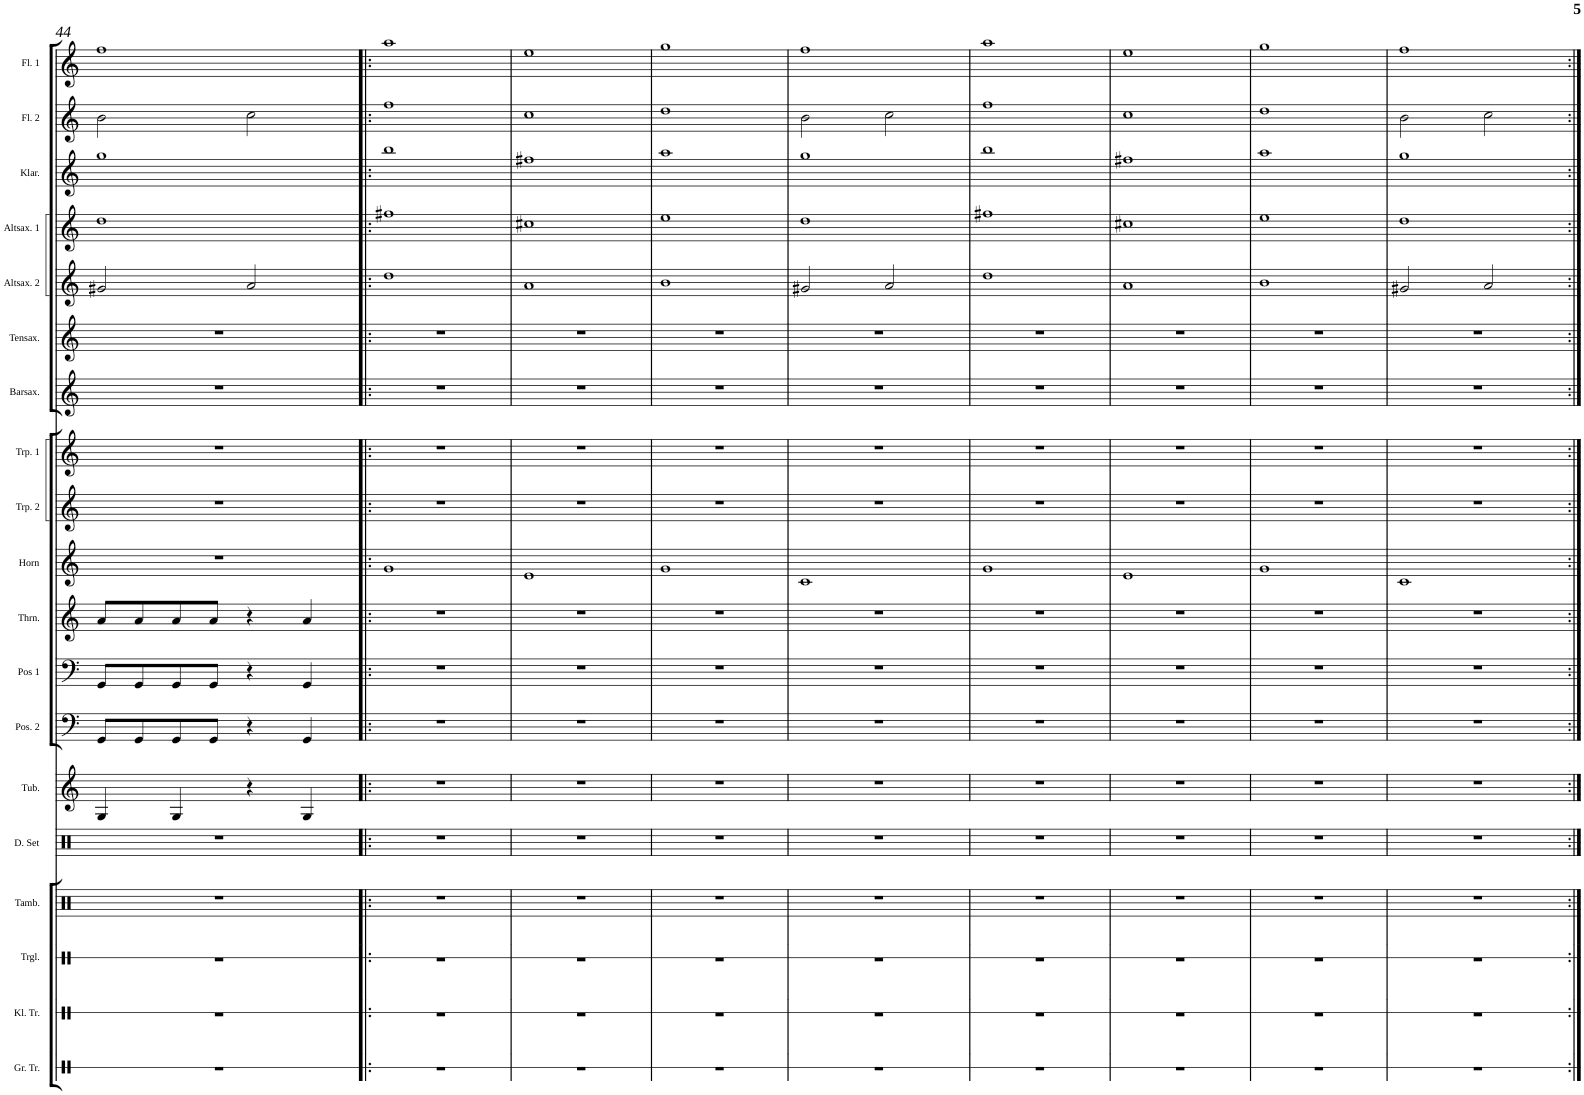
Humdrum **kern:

**kern	**kern	**kern	**kern	**kern	**kern	**kern	**kern	**kern	**kern	**kern	**kern	**kern	**kern	**kern	**kern	**kern	**kern	**kern
*part19	*part18	*part17	*part16	*part15	*part14	*part13	*part12	*part11	*part10	*part9	*part8	*part7	*part6	*part5	*part4	*part3	*part2	*part1
*staff19	*staff18	*staff17	*staff16	*staff15	*staff14	*staff13	*staff12	*staff11	*staff10	*staff9	*staff8	*staff7	*staff6	*staff5	*staff4	*staff3	*staff2	*staff1
*I"Große Trommel	*I"Kleine Trommel	*I"Triangel	*I"Tambourine	*I"Drumset	*I"Tuba	*I"Posaune 2	*I"Posaune 1	*I"Tenorhorn	*I"Horn	*I"Trompete 2	*I"Trompete 1	*I"Baritonsaxophon	*I"Tenorsaxophon	*I"Altsaxophon 2	*I"Altsaxophon 1	*I"Klarinette	*I"Flöte 2	*I"Flöte 1
*I'Gr. Tr.	*I'Kl. Tr.	*I'Trgl.	*I'Tamb.	*I'D. Set	*I'Tub.	*I'Pos. 2	*I'Pos 1	*I'Thrn.	*I'Horn	*I'Trp. 2	*I'Trp. 1	*I'Barsax.	*I'Tensax.	*I'Altsax. 2	*I'Altsax. 1	*I'Klar.	*I'Fl. 2	*I'Fl. 1
!!LO:PB:g=z
*clefX	*clefX	*clefX	*clefX	*clefX	*clefG2	*clefF4	*clefF4	*clefG2	*clefG2	*clefG2	*clefG2	*clefG2	*clefG2	*clefG2	*clefG2	*clefG2	*clefG2	*clefG2
*	*	*	*	*	*	*	*	*Trd8c14	*Trd4c7	*Trd1c2	*Trd1c2	*Trd12c21	*Trd8c14	*Trd5c9	*Trd5c9	*Trd1c2	*	*
*k[]	*k[]	*k[]	*k[]	*k[]	*k[]	*k[]	*k[]	*k[]	*k[]	*k[]	*k[]	*k[]	*k[]	*k[]	*k[]	*k[]	*k[]	*k[]
*M4/4	*M4/4	*M4/4	*M4/4	*M4/4	*M4/4	*M4/4	*M4/4	*M4/4	*M4/4	*M4/4	*M4/4	*M4/4	*M4/4	*M4/4	*M4/4	*M4/4	*M4/4	*M4/4
=44	=44	=44	=44	=44	=44	=44	=44	=44	=44	=44	=44	=44	=44	=44	=44	=44	=44	=44
1r	1r	1r	1r	1r	4G/	8GG/L	8GG/L	8a/L	1r	1r	1r	1r	1r	2g#X/	1dd	1gg	2b\	1ff
.	.	.	.	.	.	8GG/	8GG/	8a/	.	.	.	.	.	.	.	.	.	.
.	.	.	.	.	4G/	8GG/	8GG/	8a/	.	.	.	.	.	.	.	.	.	.
.	.	.	.	.	.	8GG/J	8GG/J	8a/J	.	.	.	.	.	.	.	.	.	.
.	.	.	.	.	4r	4r	4r	4r	.	.	.	.	.	2a/	.	.	2cc\	.
.	.	.	.	.	4G/	4GG/	4GG/	4a/	.	.	.	.	.	.	.	.	.	.
=45!|:	=45!|:	=45!|:	=45!|:	=45!|:	=45!|:	=45!|:	=45!|:	=45!|:	=45!|:	=45!|:	=45!|:	=45!|:	=45!|:	=45!|:	=45!|:	=45!|:	=45!|:	=45!|:
1r	1r	1r	1r	1r	1r	1r	1r	1r	1g	1r	1r	1r	1r	1dd	1ff#X	1bb	1ff	1aa
=46	=46	=46	=46	=46	=46	=46	=46	=46	=46	=46	=46	=46	=46	=46	=46	=46	=46	=46
1r	1r	1r	1r	1r	1r	1r	1r	1r	1e	1r	1r	1r	1r	1a	1cc#X	1ff#X	1cc	1ee
=47	=47	=47	=47	=47	=47	=47	=47	=47	=47	=47	=47	=47	=47	=47	=47	=47	=47	=47
1r	1r	1r	1r	1r	1r	1r	1r	1r	1g	1r	1r	1r	1r	1b	1ee	1aa	1dd	1gg
=48	=48	=48	=48	=48	=48	=48	=48	=48	=48	=48	=48	=48	=48	=48	=48	=48	=48	=48
1r	1r	1r	1r	1r	1r	1r	1r	1r	1c	1r	1r	1r	1r	2g#X/	1dd	1gg	2b\	1ff
.	.	.	.	.	.	.	.	.	.	.	.	.	.	2a/	.	.	2cc\	.
=49	=49	=49	=49	=49	=49	=49	=49	=49	=49	=49	=49	=49	=49	=49	=49	=49	=49	=49
1r	1r	1r	1r	1r	1r	1r	1r	1r	1g	1r	1r	1r	1r	1dd	1ff#X	1bb	1ff	1aa
=50	=50	=50	=50	=50	=50	=50	=50	=50	=50	=50	=50	=50	=50	=50	=50	=50	=50	=50
1r	1r	1r	1r	1r	1r	1r	1r	1r	1e	1r	1r	1r	1r	1a	1cc#X	1ff#X	1cc	1ee
=51	=51	=51	=51	=51	=51	=51	=51	=51	=51	=51	=51	=51	=51	=51	=51	=51	=51	=51
1r	1r	1r	1r	1r	1r	1r	1r	1r	1g	1r	1r	1r	1r	1b	1ee	1aa	1dd	1gg
=52	=52	=52	=52	=52	=52	=52	=52	=52	=52	=52	=52	=52	=52	=52	=52	=52	=52	=52
1r	1r	1r	1r	1r	1r	1r	1r	1r	1c	1r	1r	1r	1r	2g#X/	1dd	1gg	2b\	1ff
.	.	.	.	.	.	.	.	.	.	.	.	.	.	2a/	.	.	2cc\	.
=:|!	=:|!	=:|!	=:|!	=:|!	=:|!	=:|!	=:|!	=:|!	=:|!	=:|!	=:|!	=:|!	=:|!	=:|!	=:|!	=:|!	=:|!	=:|!
*-	*-	*-	*-	*-	*-	*-	*-	*-	*-	*-	*-	*-	*-	*-	*-	*-	*-	*-
